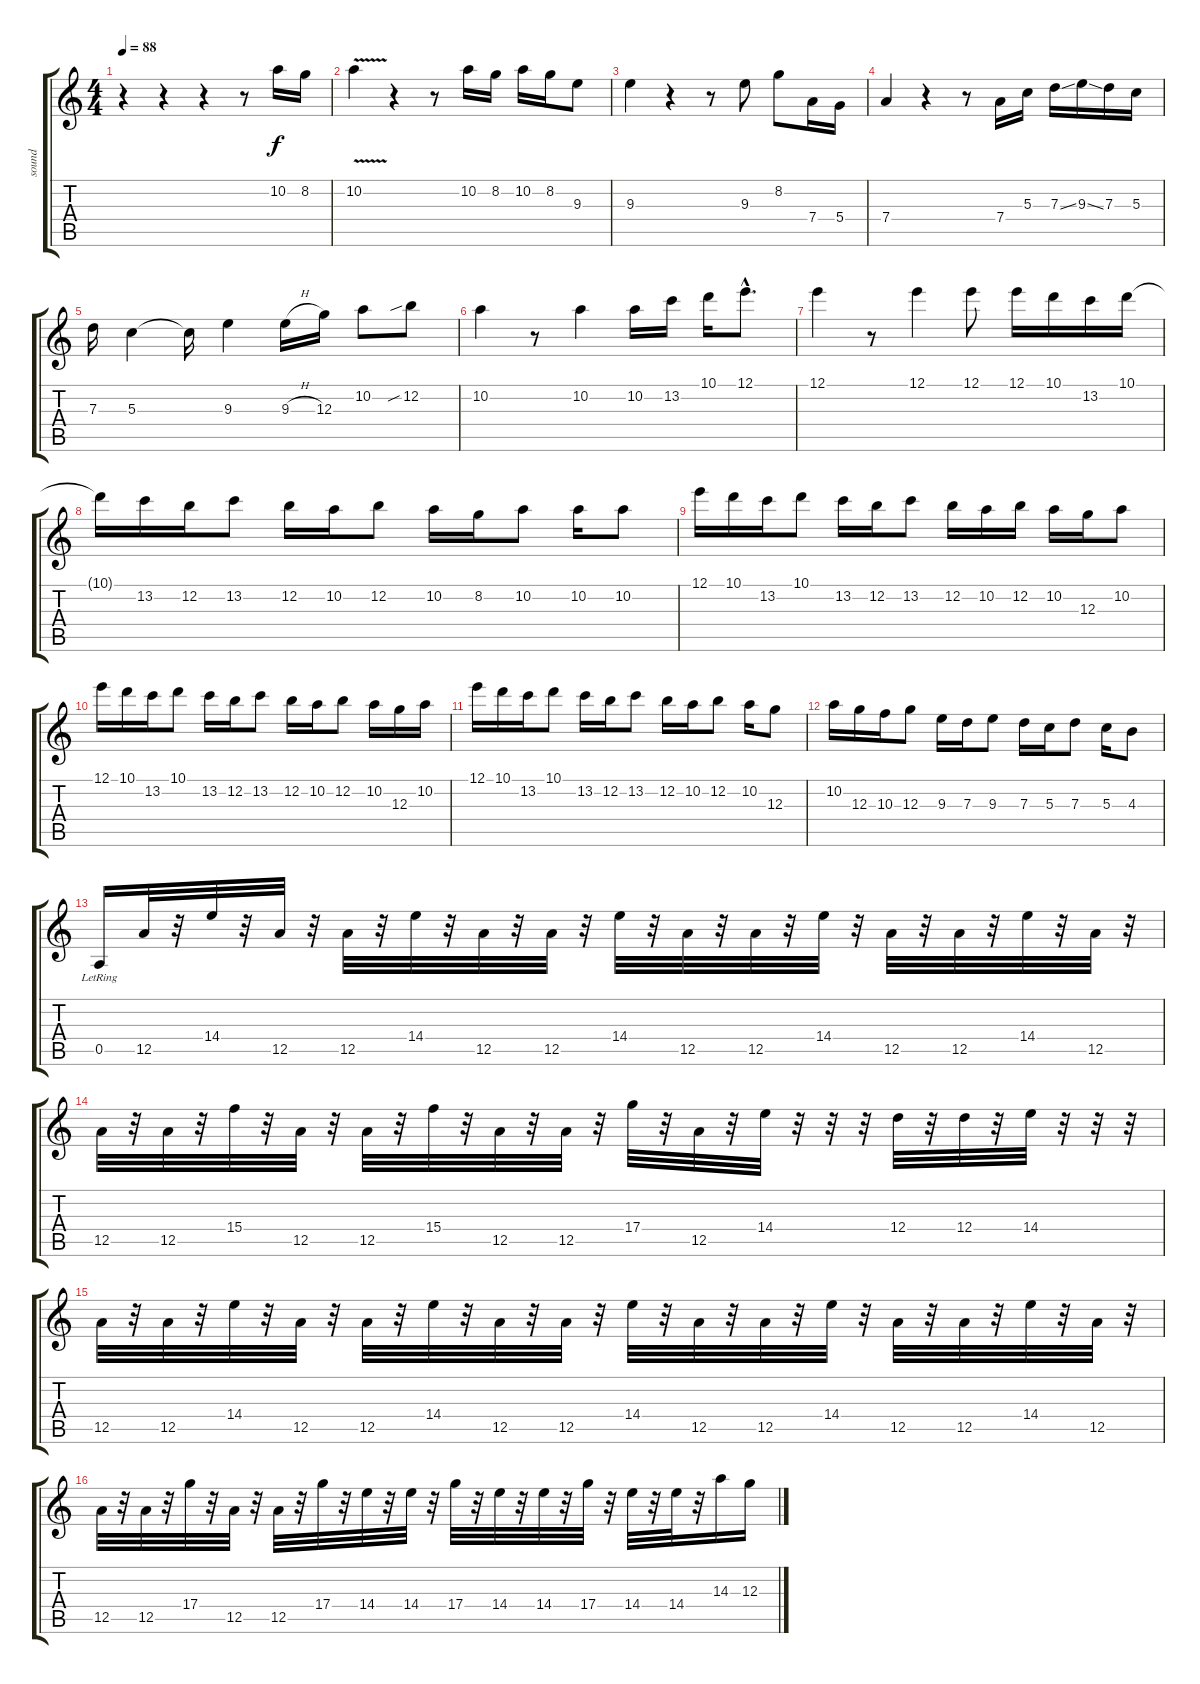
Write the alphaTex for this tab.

\track ("sound" "sound") {instrument acousticguitarsteel}
\staff {score tabs}
\tuning (E4 B3 G3 D3 A2 E2) {hide}
\ts (4 4)
\tempo 88
\clef g2
\ks c
r.4{dy f instrument acousticguitarsteel} r.4 r.4 r.8 10.2.16 8.2.16 |
10.2{v}.4 r.4 r.8 10.2.16 8.2.16 10.2.16 8.2.16 9.3.8 |
9.3.4 r.4 r.8 9.3.8 8.2.8 7.4.16 5.4.16 |
7.4.4 r.4 r.8 7.4.16 5.3.16 7.3{ss}.16 9.3{ss}.16 7.3.16 5.3.16 |
7.3.16 5.3.4 5.3{t}.16 9.3.4 9.3{h}.16 12.3.16 10.2.8 12.2{sib}.8 |
10.2.4 r.8 10.2.4 10.2.16 13.2.16 10.1.16 12.1{hac}.8{d} |
12.1.4 r.8 12.1.4 12.1.8 12.1.16 10.1.16 13.2.16 10.1.16 |
10.1{t}.16 13.2.16 12.2.16 13.2.8 12.2.16 10.2.16 12.2.8 10.2.16 8.2.16 10.2.8 10.2.16 10.2.8 |
12.1.16 10.1.16 13.2.16 10.1.8 13.2.16 12.2.16 13.2.8 12.2.16 10.2.16 12.2.16 10.2.16 12.3.16 10.2.8 |
12.1.16 10.1.16 13.2.16 10.1.8 13.2.16 12.2.16 13.2.8 12.2.16 10.2.16 12.2.8 10.2.16 12.3.16 10.2.16 |
12.1.16 10.1.16 13.2.16 10.1.8 13.2.16 12.2.16 13.2.8 12.2.16 10.2.16 12.2.8 10.2.16 12.3.8 |
10.2.16 12.3.16 10.3.16 12.3.8 9.3.16 7.3.16 9.3.8 7.3.16 5.3.16 7.3.8 5.3.16 4.3.8 |
0.5{lr}.16 12.5.32 r.32 14.4.32 r.32 12.5.32 r.32 12.5.32 r.32 14.4.32 r.32 12.5.32 r.32 12.5.32 r.32 14.4.32 r.32 12.5.32 r.32 12.5.32 r.32 14.4.32 r.32 12.5.32 r.32 12.5.32 r.32 14.4.32 r.32 12.5.32 r.32 |
12.5.32 r.32 12.5.32 r.32 15.4.32 r.32 12.5.32 r.32 12.5.32 r.32 15.4.32 r.32 12.5.32 r.32 12.5.32 r.32 17.4.32 r.32 12.5.32 r.32 14.4.32 r.32 r.32 r.32 12.4.32 r.32 12.4.32 r.32 14.4.32 r.32 r.32 r.32 |
12.5.32 r.32 12.5.32 r.32 14.4.32 r.32 12.5.32 r.32 12.5.32 r.32 14.4.32 r.32 12.5.32 r.32 12.5.32 r.32 14.4.32 r.32 12.5.32 r.32 12.5.32 r.32 14.4.32 r.32 12.5.32 r.32 12.5.32 r.32 14.4.32 r.32 12.5.32 r.32 |
12.5.32 r.32 12.5.32 r.32 17.4.32 r.32 12.5.32 r.32 12.5.32 r.32 17.4.32 r.32 14.4.32 r.32 14.4.32 r.32 17.4.32 r.32 14.4.32 r.32 14.4.32 r.32 17.4.32 r.32 14.4.32 r.32 14.4.32 r.32 14.3.16 12.3.16
